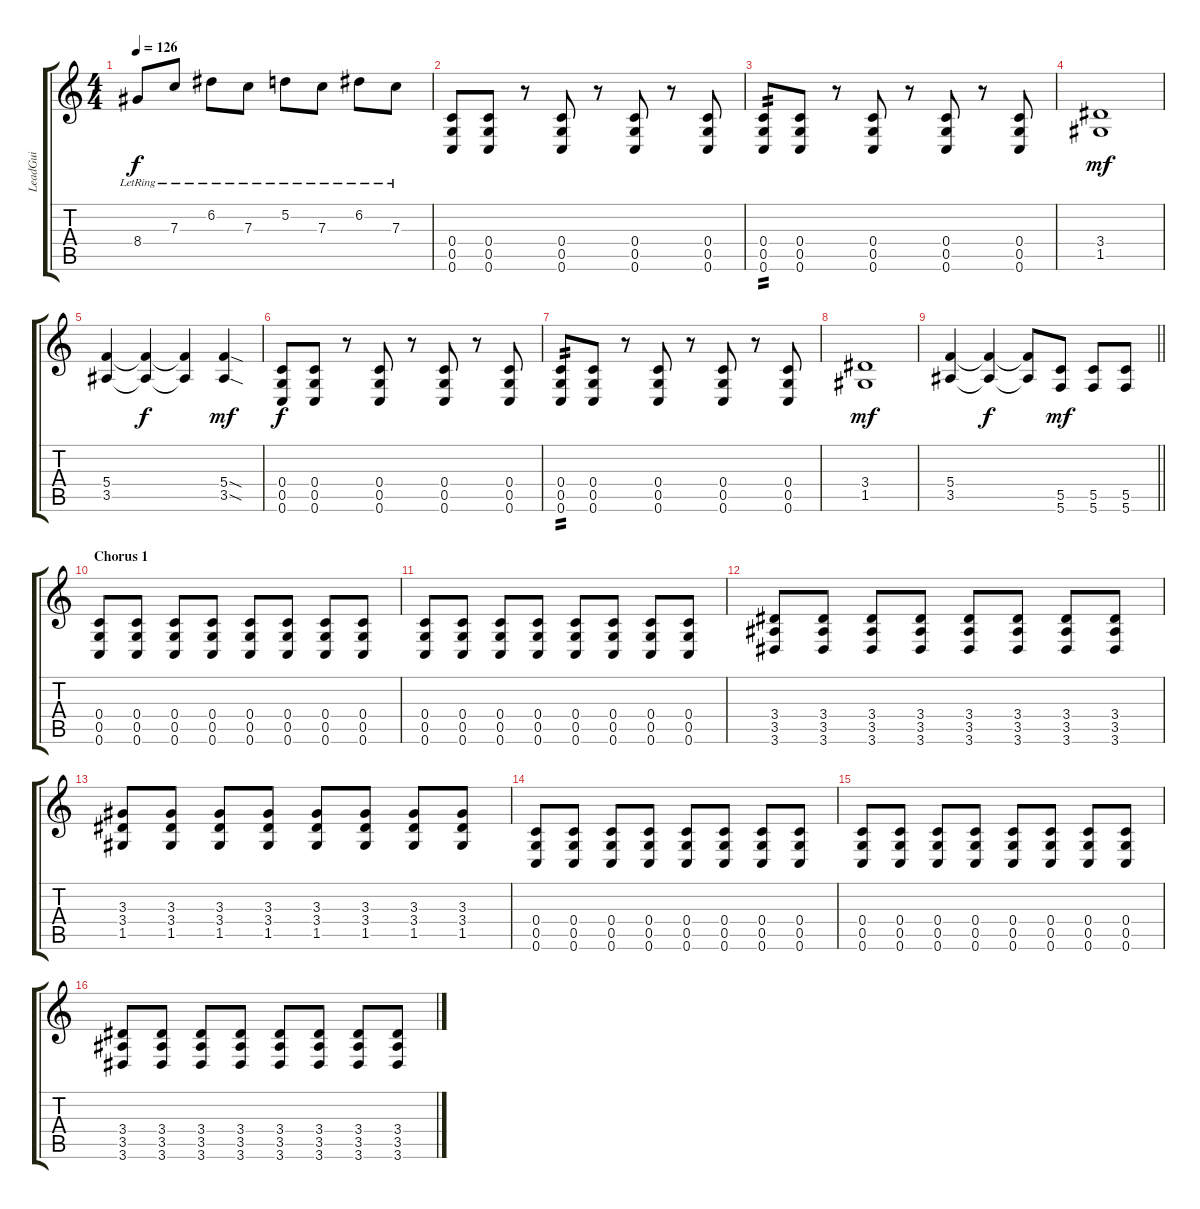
\track ("LeadGui" "LeadGui") {instrument distortionguitar}
\staff {score tabs}
\tuning (D4 A3 F3 C3 G2 C2) {hide}
\ts (4 4)
\tempo 126
\clef g2
\ks c
8.4{lr}.8{dy f} 7.3{lr}.8 6.2{lr}.8 7.3{lr}.8 5.2{lr}.8 7.3{lr}.8 6.2{lr}.8 7.3{lr}.8 |
(0.4 0.5 0.6).8{volume 14 instrument distortionguitar} (0.4 0.5 0.6).8 r.8 (0.4 0.5 0.6).8 r.8 (0.4 0.5 0.6).8 r.8 (0.4 0.5 0.6).8 |
(0.4 0.5 0.6).8{tp 2} (0.4 0.5 0.6).8 r.8 (0.4 0.5 0.6).8 r.8 (0.4 0.5 0.6).8 r.8 (0.4 0.5 0.6).8 |
(3.4 1.5).1{dy mf} |
(5.4 3.5).4 (5.4{t} 3.5{t}).4{dy f} (5.4{t} 3.5{t}).4 (5.4{sod} 3.5{sod}).4{dy mf} |
(0.4 0.5 0.6).8{dy f} (0.4 0.5 0.6).8 r.8 (0.4 0.5 0.6).8 r.8 (0.4 0.5 0.6).8 r.8 (0.4 0.5 0.6).8 |
(0.4 0.5 0.6).8{tp 2} (0.4 0.5 0.6).8 r.8 (0.4 0.5 0.6).8 r.8 (0.4 0.5 0.6).8 r.8 (0.4 0.5 0.6).8 |
(3.4 1.5).1{dy mf} |
\barLineRight lightlight
(5.4 3.5).4 (5.4{t} 3.5{t}).4{dy f} (5.4{t} 3.5{t}).8 (5.5 5.6).8{dy mf} (5.5 5.6).8 (5.5 5.6).8 |
\section ("" "Chorus 1")
(0.4 0.5 0.6).8 (0.4 0.5 0.6).8 (0.4 0.5 0.6).8 (0.4 0.5 0.6).8 (0.4 0.5 0.6).8 (0.4 0.5 0.6).8 (0.4 0.5 0.6).8 (0.4 0.5 0.6).8 |
(0.4 0.5 0.6).8 (0.4 0.5 0.6).8 (0.4 0.5 0.6).8 (0.4 0.5 0.6).8 (0.4 0.5 0.6).8 (0.4 0.5 0.6).8 (0.4 0.5 0.6).8 (0.4 0.5 0.6).8 |
(3.4 3.5 3.6).8 (3.4 3.5 3.6).8 (3.4 3.5 3.6).8 (3.4 3.5 3.6).8 (3.4 3.5 3.6).8 (3.4 3.5 3.6).8 (3.4 3.5 3.6).8 (3.4 3.5 3.6).8 |
(3.3 3.4 1.5).8 (3.3 3.4 1.5).8 (3.3 3.4 1.5).8 (3.3 3.4 1.5).8 (3.3 3.4 1.5).8 (3.3 3.4 1.5).8 (3.3 3.4 1.5).8 (3.3 3.4 1.5).8 |
(0.4 0.5 0.6).8 (0.4 0.5 0.6).8 (0.4 0.5 0.6).8 (0.4 0.5 0.6).8 (0.4 0.5 0.6).8 (0.4 0.5 0.6).8 (0.4 0.5 0.6).8 (0.4 0.5 0.6).8 |
(0.4 0.5 0.6).8 (0.4 0.5 0.6).8 (0.4 0.5 0.6).8 (0.4 0.5 0.6).8 (0.4 0.5 0.6).8 (0.4 0.5 0.6).8 (0.4 0.5 0.6).8 (0.4 0.5 0.6).8 |
(3.4 3.5 3.6).8 (3.4 3.5 3.6).8 (3.4 3.5 3.6).8 (3.4 3.5 3.6).8 (3.4 3.5 3.6).8 (3.4 3.5 3.6).8 (3.4 3.5 3.6).8 (3.4 3.5 3.6).8
